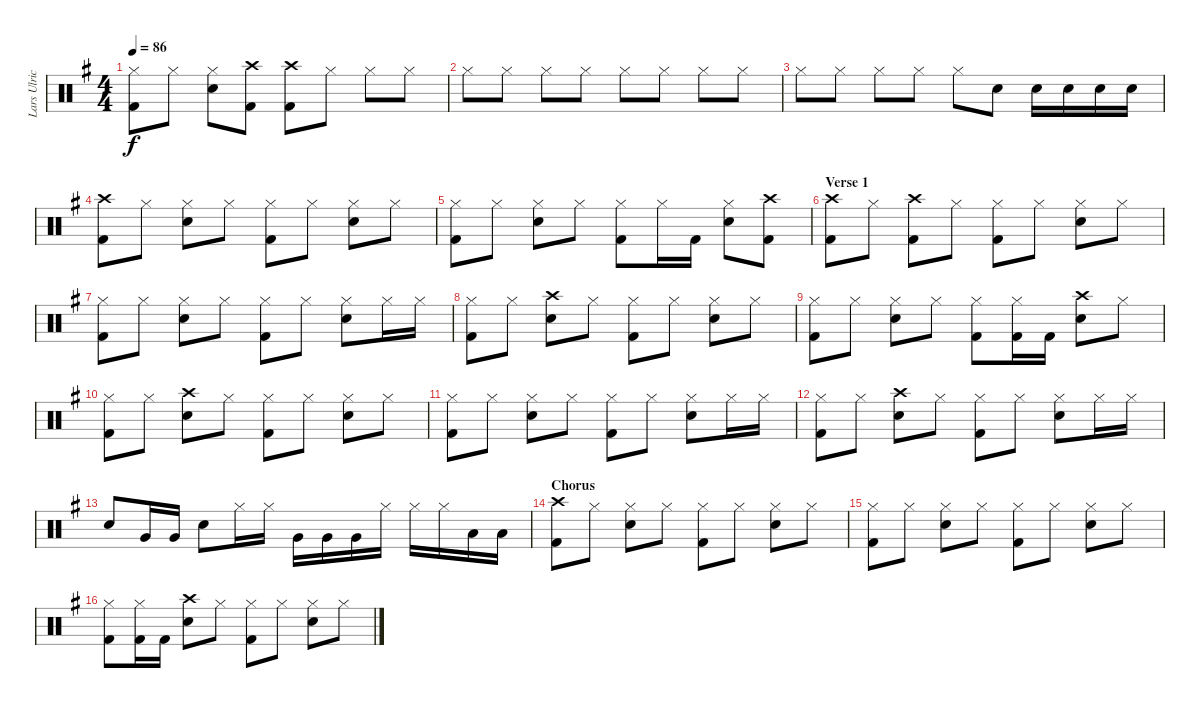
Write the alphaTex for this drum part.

\track ("Lars Ulrich" "Lars Ulric") {instrument percussion}
\staff {score}
\articulation defaults
\ts (4 4)
\tempo 86
\clef neutral
\ks g
("Hi-Hat (closed)" "Kick (hit) 2").8{dy f} "Hi-Hat (closed)".8 ("Hi-Hat (closed)" "Electric Snare (hit)").8 ("Crash high (hit)" "Kick (hit) 2").8 ("Crash high (hit)" "Kick (hit) 2").8 "Hi-Hat (closed)".8 "Hi-Hat (closed)".8 "Hi-Hat (closed)".8 |
"Hi-Hat (closed)".8 "Hi-Hat (closed)".8 "Hi-Hat (closed)".8 "Hi-Hat (closed)".8 "Hi-Hat (closed)".8 "Hi-Hat (closed)".8 "Hi-Hat (closed)".8 "Hi-Hat (closed)".8 |
"Hi-Hat (closed)".8 "Hi-Hat (closed)".8 "Hi-Hat (closed)".8 "Hi-Hat (closed)".8 "Hi-Hat (closed)".8 "Electric Snare (hit)".8 "Electric Snare (hit)".16 "Electric Snare (hit)".16 "Electric Snare (hit)".16 "Electric Snare (hit)".16 |
("Crash high (hit)" "Kick (hit) 2").8 "Hi-Hat (closed)".8 ("Hi-Hat (closed)" "Electric Snare (hit)").8 "Hi-Hat (closed)".8 ("Hi-Hat (closed)" "Kick (hit) 2").8 "Hi-Hat (closed)".8 ("Hi-Hat (closed)" "Electric Snare (hit)").8 "Hi-Hat (closed)".8 |
("Hi-Hat (closed)" "Kick (hit) 2").8 "Hi-Hat (closed)".8 ("Hi-Hat (closed)" "Electric Snare (hit)").8 "Hi-Hat (closed)".8 ("Hi-Hat (closed)" "Kick (hit) 2").8 "Hi-Hat (closed)".16 "Kick (hit) 2".16 ("Hi-Hat (closed)" "Electric Snare (hit)").8 ("Crash high (hit)" "Kick (hit) 2").8 |
\section ("" "Verse 1")
("Crash high (hit)" "Kick (hit) 2").8 "Hi-Hat (closed)".8 ("Crash high (hit)" "Kick (hit) 2").8 "Hi-Hat (closed)".8 ("Hi-Hat (closed)" "Kick (hit) 2").8 "Hi-Hat (closed)".8 ("Hi-Hat (closed)" "Electric Snare (hit)").8 "Hi-Hat (closed)".8 |
("Hi-Hat (closed)" "Kick (hit) 2").8 "Hi-Hat (closed)".8 ("Hi-Hat (closed)" "Electric Snare (hit)").8 "Hi-Hat (closed)".8 ("Hi-Hat (closed)" "Kick (hit) 2").8 "Hi-Hat (closed)".8 ("Hi-Hat (closed)" "Electric Snare (hit)").8 "Hi-Hat (closed)".16 "Hi-Hat (closed)".16 |
("Hi-Hat (closed)" "Kick (hit) 2").8 "Hi-Hat (closed)".8 ("Crash high (hit)" "Electric Snare (hit)").8 "Hi-Hat (closed)".8 ("Hi-Hat (closed)" "Kick (hit) 2").8 "Hi-Hat (closed)".8 ("Hi-Hat (closed)" "Electric Snare (hit)").8 "Hi-Hat (closed)".8 |
("Hi-Hat (closed)" "Kick (hit) 2").8 "Hi-Hat (closed)".8 ("Hi-Hat (closed)" "Electric Snare (hit)").8 "Hi-Hat (closed)".8 ("Hi-Hat (closed)" "Kick (hit) 2").8 ("Hi-Hat (closed)" "Kick (hit) 2").16 "Kick (hit) 2".16 ("Crash high (hit)" "Electric Snare (hit)").8 "Hi-Hat (closed)".8 |
("Hi-Hat (closed)" "Kick (hit) 2").8 "Hi-Hat (closed)".8 ("Crash high (hit)" "Electric Snare (hit)").8 "Hi-Hat (closed)".8 ("Hi-Hat (closed)" "Kick (hit) 2").8 "Hi-Hat (closed)".8 ("Hi-Hat (closed)" "Electric Snare (hit)").8 "Hi-Hat (closed)".8 |
("Hi-Hat (closed)" "Kick (hit) 2").8 "Hi-Hat (closed)".8 ("Hi-Hat (closed)" "Electric Snare (hit)").8 "Hi-Hat (closed)".8 ("Hi-Hat (closed)" "Kick (hit) 2").8 "Hi-Hat (closed)".8 ("Hi-Hat (closed)" "Electric Snare (hit)").8 "Hi-Hat (closed)".16 "Hi-Hat (closed)".16 |
("Hi-Hat (closed)" "Kick (hit) 2").8 "Hi-Hat (closed)".8 ("Crash high (hit)" "Electric Snare (hit)").8 "Hi-Hat (closed)".8 ("Hi-Hat (closed)" "Kick (hit) 2").8 "Hi-Hat (closed)".8 ("Hi-Hat (closed)" "Electric Snare (hit)").8 "Hi-Hat (closed)".16 "Hi-Hat (closed)".16 |
"Electric Snare (hit)".8 "Very Low Tom (hit)".16 "Very Low Tom (hit)".16 "Electric Snare (hit)".8 "Hi-Hat (closed)".16 "Hi-Hat (closed)".16 "Very Low Tom (hit)".16 "Very Low Tom (hit)".16 "Very Low Tom (hit)".16 "Hi-Hat (closed)".16 "Hi-Hat (closed)".16 "Hi-Hat (closed)".16 "Low Tom (hit)".16 "Low Tom (hit)".16 |
\section ("" "Chorus")
("Crash high (hit)" "Kick (hit) 2").8 "Hi-Hat (closed)".8 ("Hi-Hat (closed)" "Electric Snare (hit)").8 "Hi-Hat (closed)".8 ("Hi-Hat (closed)" "Kick (hit) 2").8 "Hi-Hat (closed)".8 ("Hi-Hat (closed)" "Electric Snare (hit)").8 "Hi-Hat (closed)".8 |
("Hi-Hat (closed)" "Kick (hit) 2").8 "Hi-Hat (closed)".8 ("Hi-Hat (closed)" "Electric Snare (hit)").8 "Hi-Hat (closed)".8 ("Hi-Hat (closed)" "Kick (hit) 2").8 "Hi-Hat (closed)".8 ("Hi-Hat (closed)" "Electric Snare (hit)").8 "Hi-Hat (closed)".8 |
("Hi-Hat (closed)" "Kick (hit) 2").8 ("Hi-Hat (closed)" "Kick (hit) 2").16 "Kick (hit) 2".16 ("Crash high (hit)" "Electric Snare (hit)").8 "Hi-Hat (closed)".8 ("Hi-Hat (closed)" "Kick (hit) 2").8 "Hi-Hat (closed)".8 ("Hi-Hat (closed)" "Electric Snare (hit)").8 "Hi-Hat (closed)".8
